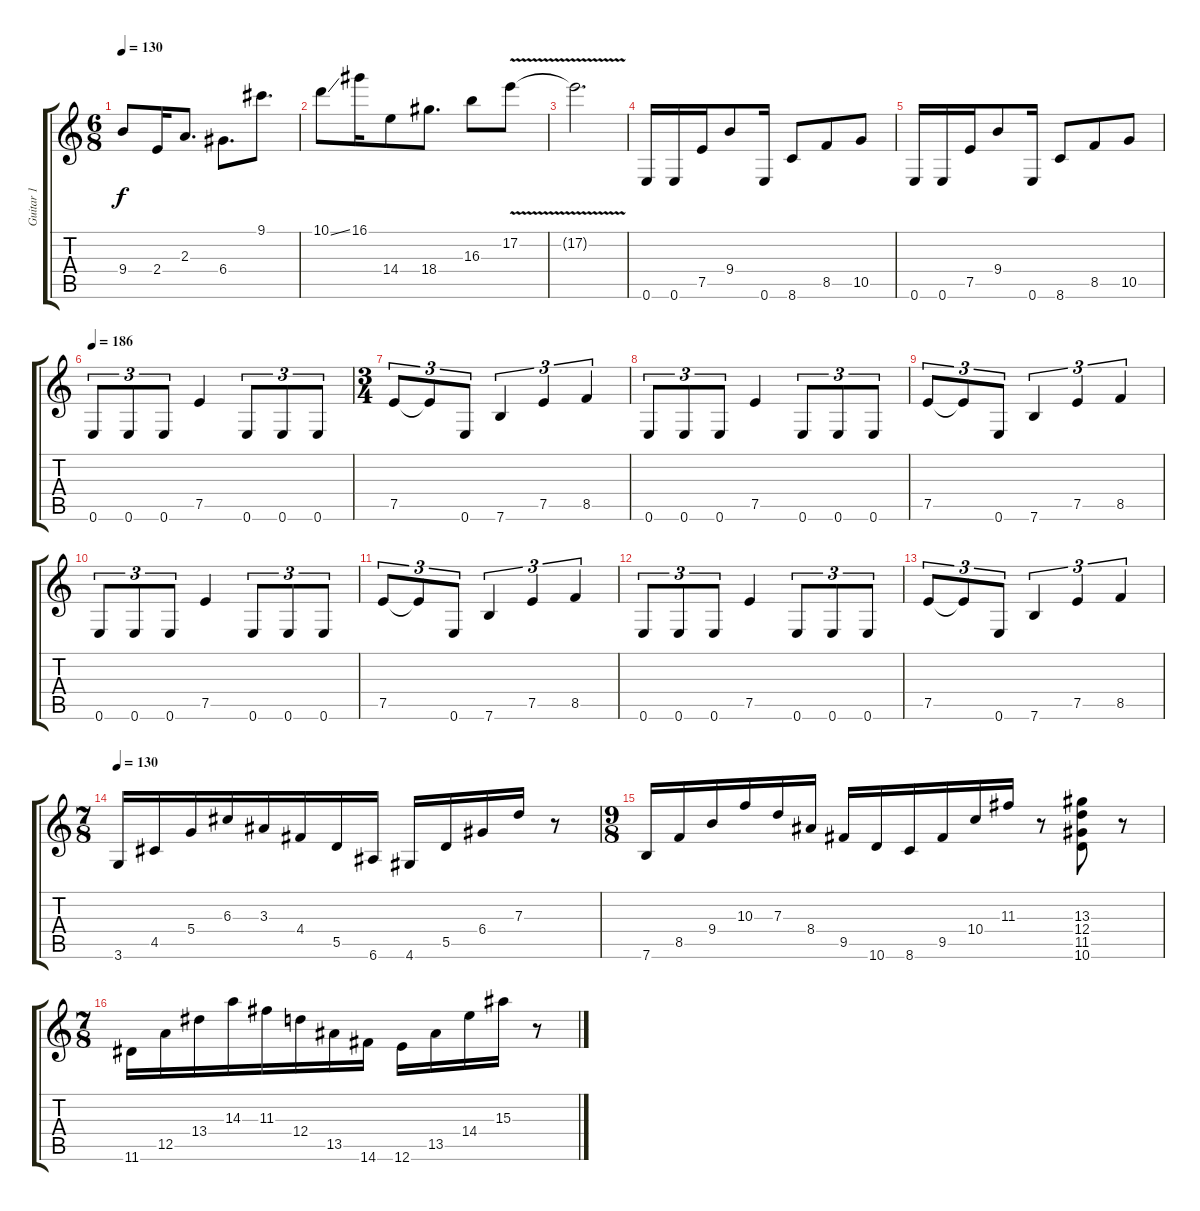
\track ("Guitar 1" "Guitar 1") {instrument overdrivenguitar}
\staff {score tabs}
\tuning (E4 B3 G3 D3 A2 E2) {hide}
\ts (6 8)
\tempo 130
\clef g2
\ks c
9.4.8{dy f} 2.4.16 2.3.8{d} 6.4.8{d} 9.1.8{d} |
10.1{ss}.8 16.1.16 14.4.8 18.4.8{d} 16.3.8 17.2{v}.8 |
17.2{t}.2{d} |
0.6.16 0.6.16 7.5.16 9.4.8 0.6.16 8.6.8 8.5.8 10.5.8 |
0.6.16 0.6.16 7.5.16 9.4.8 0.6.16 8.6.8 8.5.8 10.5.8 |
\tempo 186
0.6.8{tu (3 2)} 0.6.8{tu (3 2)} 0.6.8{tu (3 2)} 7.5.4 0.6.8{tu (3 2)} 0.6.8{tu (3 2)} 0.6.8{tu (3 2)} |
\ts (3 4)
7.5.8{tu (3 2)} 7.5{t}.8{tu (3 2)} 0.6.8{tu (3 2)} 7.6.4{tu (3 2)} 7.5.4{tu (3 2)} 8.5.4{tu (3 2)} |
0.6.8{tu (3 2)} 0.6.8{tu (3 2)} 0.6.8{tu (3 2)} 7.5.4 0.6.8{tu (3 2)} 0.6.8{tu (3 2)} 0.6.8{tu (3 2)} |
7.5.8{tu (3 2)} 7.5{t}.8{tu (3 2)} 0.6.8{tu (3 2)} 7.6.4{tu (3 2)} 7.5.4{tu (3 2)} 8.5.4{tu (3 2)} |
0.6.8{tu (3 2)} 0.6.8{tu (3 2)} 0.6.8{tu (3 2)} 7.5.4 0.6.8{tu (3 2)} 0.6.8{tu (3 2)} 0.6.8{tu (3 2)} |
7.5.8{tu (3 2)} 7.5{t}.8{tu (3 2)} 0.6.8{tu (3 2)} 7.6.4{tu (3 2)} 7.5.4{tu (3 2)} 8.5.4{tu (3 2)} |
0.6.8{tu (3 2)} 0.6.8{tu (3 2)} 0.6.8{tu (3 2)} 7.5.4 0.6.8{tu (3 2)} 0.6.8{tu (3 2)} 0.6.8{tu (3 2)} |
7.5.8{tu (3 2)} 7.5{t}.8{tu (3 2)} 0.6.8{tu (3 2)} 7.6.4{tu (3 2)} 7.5.4{tu (3 2)} 8.5.4{tu (3 2)} |
\ts (7 8)
\tempo 130
3.6.16 4.5.16 5.4.16 6.3.16 3.3.16 4.4.16 5.5.16 6.6.16 4.6.16 5.5.16 6.4.16 7.3.16 r.8 |
\ts (9 8)
7.6.16 8.5.16 9.4.16 10.3.16 7.3.16 8.4.16 9.5.16 10.6.16 8.6.16 9.5.16 10.4.16 11.3.16 r.8 (13.3 12.4 11.5 10.6).8 r.8 |
\ts (7 8)
11.6.16 12.5.16 13.4.16 14.3.16 11.3.16 12.4.16 13.5.16 14.6.16 12.6.16 13.5.16 14.4.16 15.3.16 r.8
